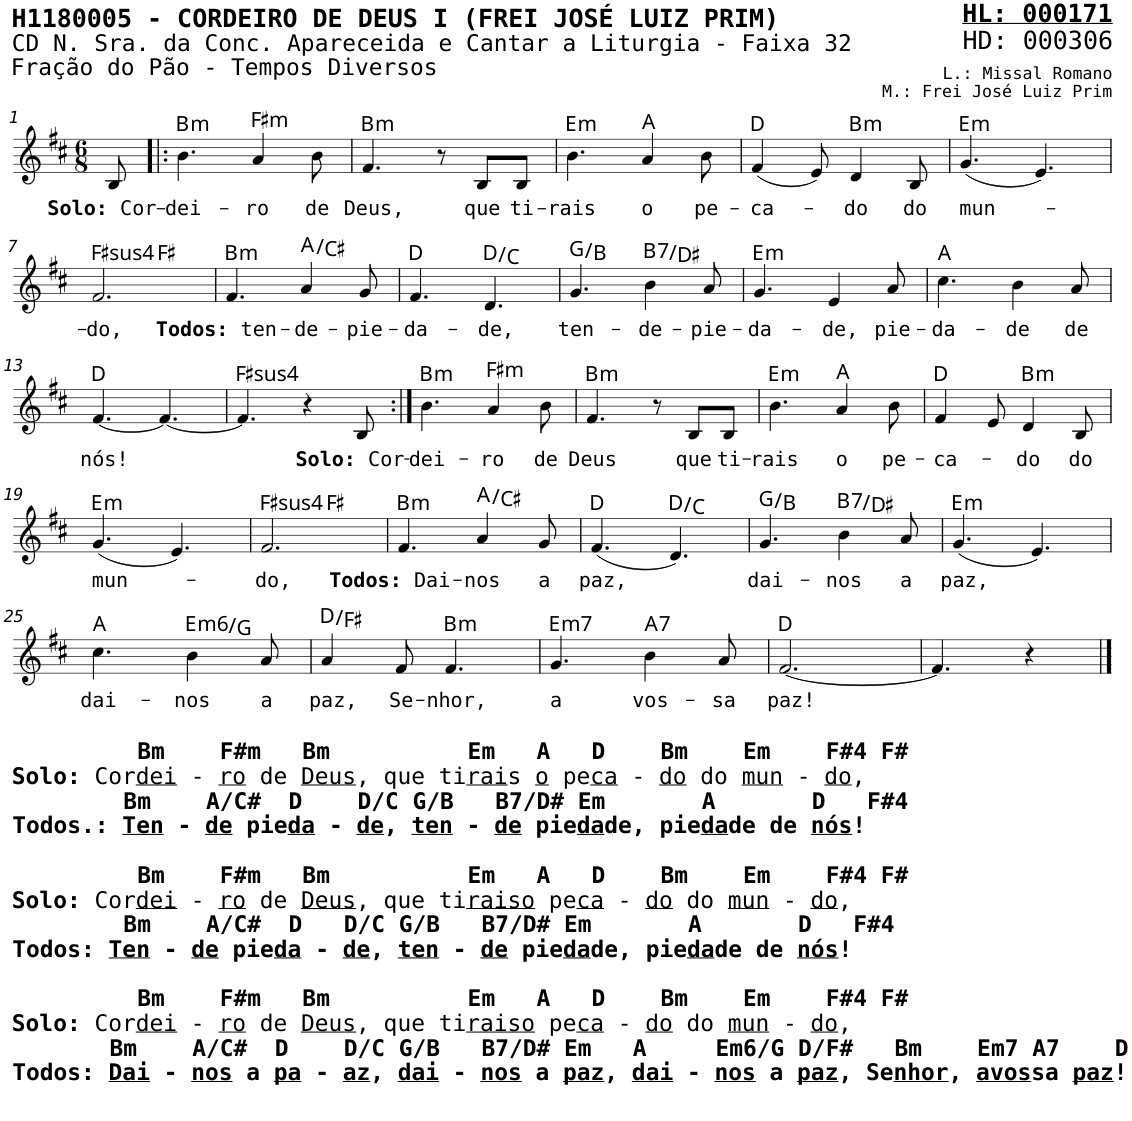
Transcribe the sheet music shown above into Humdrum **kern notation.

**kern	**text	**harte
*part1	*part1	*part1
*staff1	*staff1	*
*I"Voz	*	*
*I'V	*	*
*stria5	*	*
*clefG2	*	*
*k[f#c#]	*	*
*M6/8	*	*
=1	=1	=1
!	!LO:LY:b	!
8B/	Solo: Cor	.
=2!|:	=2!|:	=2!|:
!	!LO:LY:b	!LO:H:kt=m
4.b\	-dei-	B:min
!	!LO:LY:b	!LO:H:kt=m
4a/	-ro	F#:min
!	!LO:LY:b	!
8b\	de	.
=3	=3	=3
!	!LO:LY:b	!LO:H:kt=m
4.f#/	Deus,	B:min
8r	.	.
!	!LO:LY:b	!
8B/L	que	.
!	!LO:LY:b	!
8B/J	ti-	.
=4	=4	=4
!	!LO:LY:b	!LO:H:kt=m
4.b\	-rais	E:min
!	!LO:LY:b	!
4a/	o	A:maj
!	!LO:LY:b	!
8b\	pe-	.
=5	=5	=5
!	!LO:LY:b	!
(4f#/	-ca-	D:maj
8e/)	.	.
!	!LO:LY:b	!LO:H:kt=m
4d/	-do	B:min
!	!LO:LY:b	!
8B/	do	.
=6	=6	=6
!	!LO:LY:b	!LO:H:kt=m
(4.g/	mun-	E:min
4.e/)	.	.
!!LO:LB:g=z
=7	=7	=7
!	!LO:LY:b	!LO:H:kt=4
*^	*	*
2.f#/	4.ryy	-do,	F#:sus4
.	4.ryy	.	F#:maj
=8	=8	=8	=8
!	!	!LO:LY:b	!LO:H:kt=m
*v	*v	*	*
4.f#/	Todos: ten	B:min
!	!LO:LY:b	!
4a/	-de-	A:maj/3
!	!LO:LY:b	!
8g/	-pie-	.
=9	=9	=9
!	!LO:LY:b	!
4.f#/	-da-	D:maj
!	!LO:LY:b	!
4.d/	-de,	D:maj/b7
=10	=10	=10
!	!LO:LY:b	!
4.g/	ten-	G:maj/3
!	!LO:LY:b	!LO:H:kt=7
4b\	-de-	B:7/3
!	!LO:LY:b	!
8a/	-pie-	.
=11	=11	=11
!	!LO:LY:b	!LO:H:kt=m
4.g/	-da-	E:min
!	!LO:LY:b	!
4e/	-de,	.
!	!LO:LY:b	!
8a/	pie-	.
=12	=12	=12
!	!LO:LY:b	!
4.cc#\	-da-	A:maj
!	!LO:LY:b	!
4b\	-de	.
!	!LO:LY:b	!
8a/	de	.
!!LO:LB:g=z
=13	=13	=13
!	!LO:LY:b	!
[4.f#/	nós!	D:maj
4.f#/_	.	.
=14	=14	=14
!	!	!LO:H:kt=4
4.f#/]	.	F#:sus4
4r	.	.
!	!LO:LY:b	!
8B/	Solo: Cor	.
=15:|!	=15:|!	=15:|!
!	!LO:LY:b	!LO:H:kt=m
4.b\	-dei-	B:min
!	!LO:LY:b	!LO:H:kt=m
4a/	-ro	F#:min
!	!LO:LY:b	!
8b\	de	.
=16	=16	=16
!	!LO:LY:b	!LO:H:kt=m
4.f#/	Deus	B:min
8r	.	.
!	!LO:LY:b	!
8B/L	que	.
!	!LO:LY:b	!
8B/J	ti-	.
=17	=17	=17
!	!LO:LY:b	!LO:H:kt=m
4.b\	-rais	E:min
!	!LO:LY:b	!
4a/	o	A:maj
!	!LO:LY:b	!
8b\	pe-	.
=18	=18	=18
!	!LO:LY:b	!
4f#/	-ca-	D:maj
8e/	.	.
!	!LO:LY:b	!LO:H:kt=m
4d/	-do	B:min
!	!LO:LY:b	!
8B/	do	.
!!LO:LB:g=z
=19	=19	=19
!	!LO:LY:b	!LO:H:kt=m
(4.g/	mun-	E:min
4.e/)	.	.
=20	=20	=20
!	!LO:LY:b	!LO:H:kt=4
*^	*	*
2.f#/	4.ryy	-do,	F#:sus4
.	4.ryy	.	F#:maj
=21	=21	=21	=21
!	!	!LO:LY:b	!LO:H:kt=m
*v	*v	*	*
4.f#/	Todos: Dai	B:min
!	!LO:LY:b	!
4a/	-nos	A:maj/3
!	!LO:LY:b	!
8g/	a	.
=22	=22	=22
!	!LO:LY:b	!
(4.f#/	paz,	D:maj
4.d/)	.	D:maj/b7
=23	=23	=23
!	!LO:LY:b	!
4.g/	dai-	G:maj/3
!	!LO:LY:b	!LO:H:kt=7
4b\	-nos	B:7/3
!	!LO:LY:b	!
8a/	a	.
=24	=24	=24
!	!LO:LY:b	!LO:H:kt=m
(4.g/	paz,	E:min
4.e/)	.	.
!!LO:LB:g=z
=25	=25	=25
!LO:TX:b:B:t=Bm    F#m   Bm          Em   A   D    Bm    Em    F#4 F#	!	!
!LO:TX:b:t=Solo&colon;	!	!
!LO:TX:b:t=Cor	!	!
!LO:TX:b:t=dei	!	!
!LO:TX:b:t=-	!	!
!LO:TX:b:t=ro	!	!
!LO:TX:b:t=de	!	!
!LO:TX:b:t=Deus	!	!
!LO:TX:b:t=, que ti	!	!
!LO:TX:b:t=rai	!	!
!LO:TX:b:t=s	!	!
!LO:TX:b:t=o	!	!
!LO:TX:b:t=pe	!	!
!LO:TX:b:t=ca	!	!
!LO:TX:b:t=-	!	!
!LO:TX:b:t=do	!	!
!LO:TX:b:t=do	!	!
!LO:TX:b:t=mun	!	!
!LO:TX:b:t=-	!	!
!LO:TX:b:t=do	!	!
!LO:TX:b:t=,	!	!
!LO:TX:b:B:t=Bm    A/C#  D    D/C G/B   B7/D# Em       A       D   F#4	!	!
!LO:TX:b:t=Todos.&colon;	!	!
!LO:TX:b:t=Ten	!	!
!LO:TX:b:t=-	!	!
!LO:TX:b:t=de	!	!
!LO:TX:b:t=pie	!	!
!LO:TX:b:t=da	!	!
!LO:TX:b:t=-	!	!
!LO:TX:b:t=de	!	!
!LO:TX:b:t=,	!	!
!LO:TX:b:t=ten	!	!
!LO:TX:b:t=-	!	!
!LO:TX:b:t=de	!	!
!LO:TX:b:t=pie	!	!
!LO:TX:b:t=da	!	!
!LO:TX:b:t=de, pie	!	!
!LO:TX:b:t=da	!	!
!LO:TX:b:t=de de	!	!
!LO:TX:b:t=nós	!	!
!LO:TX:b:t=!	!	!
!LO:TX:b:t=Bm    F#m   Bm          Em   A   D    Bm    Em    F#4 F#	!	!
!LO:TX:b:t=Solo&colon;	!	!
!LO:TX:b:t=Cor	!	!
!LO:TX:b:t=dei	!	!
!LO:TX:b:t=-	!	!
!LO:TX:b:t=ro	!	!
!LO:TX:b:t=de	!	!
!LO:TX:b:t=Deus	!	!
!LO:TX:b:t=, que ti	!	!
!LO:TX:b:t=raiso	!	!
!LO:TX:b:t=pe	!	!
!LO:TX:b:t=ca	!	!
!LO:TX:b:t=-	!	!
!LO:TX:b:t=do	!	!
!LO:TX:b:t=do	!	!
!LO:TX:b:t=mun	!	!
!LO:TX:b:t=-	!	!
!LO:TX:b:t=do	!	!
!LO:TX:b:t=,	!	!
!LO:TX:b:B:t=Bm    A/C#  D   D/C G/B   B7/D# Em       A       D   F#4	!	!
!LO:TX:b:t=Todos&colon;	!	!
!LO:TX:b:t=Ten	!	!
!LO:TX:b:t=-	!	!
!LO:TX:b:t=de	!	!
!LO:TX:b:t=pie	!	!
!LO:TX:b:t=da	!	!
!LO:TX:b:t=-	!	!
!LO:TX:b:t=de	!	!
!LO:TX:b:t=,	!	!
!LO:TX:b:t=ten	!	!
!LO:TX:b:t=-	!	!
!LO:TX:b:t=de	!	!
!LO:TX:b:t=pie	!	!
!LO:TX:b:t=da	!	!
!LO:TX:b:t=de, pie	!	!
!LO:TX:b:t=da	!	!
!LO:TX:b:t=de de	!	!
!LO:TX:b:t=nós	!	!
!LO:TX:b:t=!	!	!
!LO:TX:b:t=Bm    F#m   Bm          Em   A   D    Bm    Em    F#4 F#	!	!
!LO:TX:b:t=Solo&colon;	!	!
!LO:TX:b:t=Cor	!	!
!LO:TX:b:t=dei	!	!
!LO:TX:b:t=-	!	!
!LO:TX:b:t=ro	!	!
!LO:TX:b:t=de	!	!
!LO:TX:b:t=Deus	!	!
!LO:TX:b:t=, que ti	!	!
!LO:TX:b:t=raiso	!	!
!LO:TX:b:t=pe	!	!
!LO:TX:b:t=ca	!	!
!LO:TX:b:t=-	!	!
!LO:TX:b:t=do	!	!
!LO:TX:b:t=do	!	!
!LO:TX:b:t=mun	!	!
!LO:TX:b:t=-	!	!
!LO:TX:b:t=do	!	!
!LO:TX:b:t=,	!	!
!LO:TX:b:B:t=Bm    A/C#  D    D/C G/B   B7/D# Em   A     Em6/G D/F#   Bm    Em7 A7    D	!	!
!LO:TX:b:t=Todos&colon;	!	!
!LO:TX:b:t=Dai	!	!
!LO:TX:b:t=-	!	!
!LO:TX:b:t=nos	!	!
!LO:TX:b:t=a	!	!
!LO:TX:b:t=pa	!	!
!LO:TX:b:t=-	!	!
!LO:TX:b:t=az	!	!
!LO:TX:b:t=,	!	!
!LO:TX:b:t=dai	!	!
!LO:TX:b:t=-	!	!
!LO:TX:b:t=nos	!	!
!LO:TX:b:t=a	!	!
!LO:TX:b:t=paz	!	!
!LO:TX:b:t=,	!	!
!LO:TX:b:t=dai	!	!
!LO:TX:b:t=-	!	!
!LO:TX:b:t=nos	!	!
!LO:TX:b:t=a	!	!
!LO:TX:b:t=paz	!	!
!LO:TX:b:t=, Se	!	!
!LO:TX:b:t=nhor	!	!
!LO:TX:b:t=,	!	!
!LO:TX:b:t=avos	!	!
!LO:TX:b:t=sa	!	!
!LO:TX:b:t=paz	!	!
!LO:TX:b:t=!	!	!
!	!LO:LY:b	!
4.cc#\	dai-	A:maj
!	!LO:LY:b	!LO:H:kt=m6
4b\	-nos	E:min6/b3
!	!LO:LY:b	!
8a/	a	.
=26	=26	=26
!	!LO:LY:b	!
4a/	paz,	D:maj/3
!	!LO:LY:b	!
8f#/	Se-	.
!	!LO:LY:b	!LO:H:kt=m
4.f#/	-nhor,	B:min
=27	=27	=27
!	!LO:LY:b	!LO:H:kt=m7
4.g/	a	E:min7
!	!LO:LY:b	!LO:H:kt=7
4b\	vos-	A:7
!	!LO:LY:b	!
8a/	-sa	.
=28	=28	=28
!	!LO:LY:b	!
[2.f#/	paz!	D:maj
=29	=29	=29
4.f#/]	.	.
4r	.	.
==	==	==
*-	*-	*-
